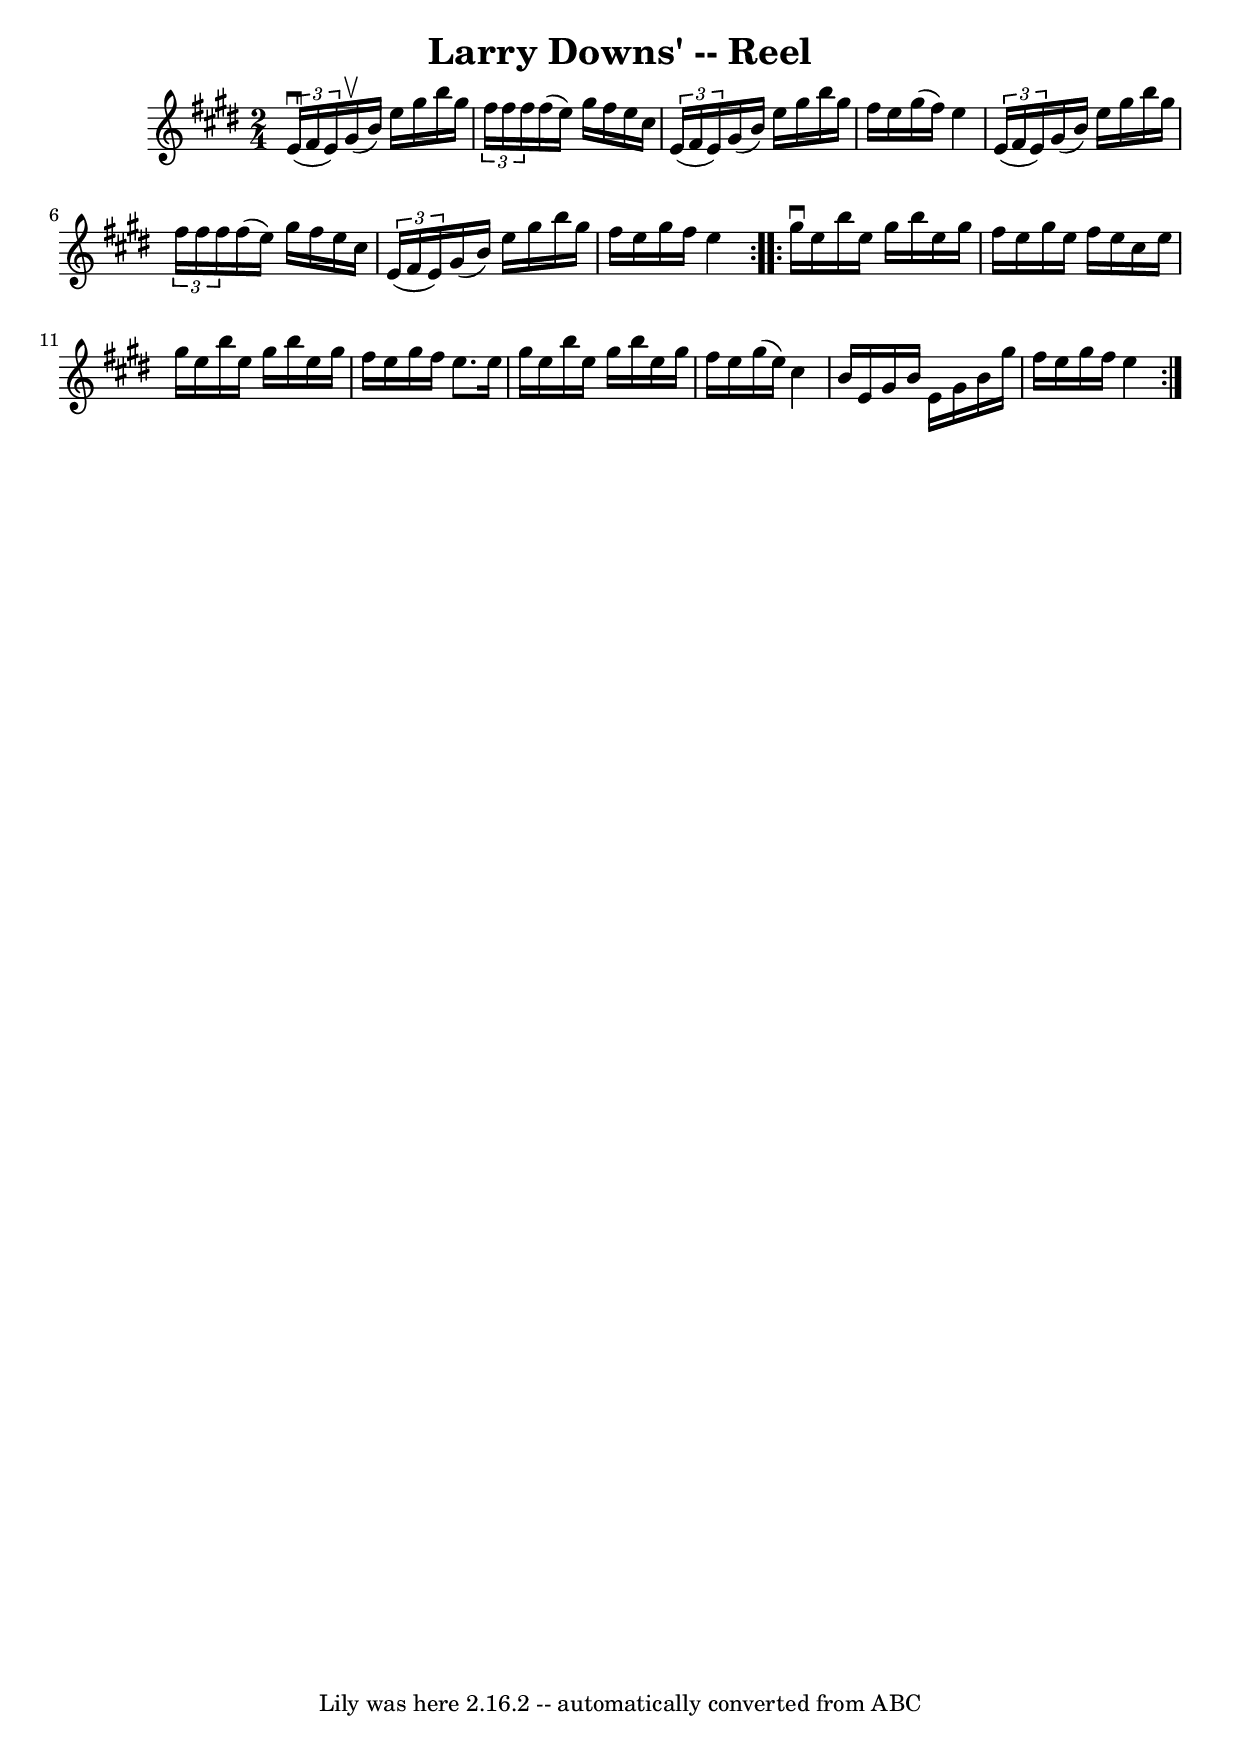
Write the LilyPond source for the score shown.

\version "2.7.40"
\include "Mammoth.ily"
\header {
	%% book = "Ryan's Mammoth Collection"
	crossRefNumber = "1"
	footnotes = "\\\\279"
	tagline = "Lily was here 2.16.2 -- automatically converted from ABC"
	title = "Larry Downs' -- Reel"
}
voicedefault =  {
\set Score.defaultBarType = "empty"

\repeat volta 2 {
\time 2/4 \key e \major   \times 2/3 { e'16^\downbow(fis'16 e'16) } 
 gis'16^\upbow(b'16) e''16 gis''16 b''16 gis''16    |
 
  \times 2/3 { fis''16 fis''16 fis''16  } fis''16 (e''16)   
gis''16 fis''16 e''16 cis''16    |
   \times 2/3 { e'16 (
fis'16 e'16) } gis'16 (b'16) e''16 gis''16 b''16    
gis''16    |
 fis''16 e''16 gis''16 (fis''16) e''4    
|
     \times 2/3 { e'16 (fis'16 e'16) } gis'16 (b'16) 
 e''16 gis''16 b''16 gis''16    |
   \times 2/3 { fis''16    
fis''16 fis''16  } fis''16 (e''16) gis''16 fis''16 e''16    
cis''16    |
   \times 2/3 { e'16 (fis'16 e'16) } gis'16 (
b'16) e''16 gis''16 b''16 gis''16    |
 fis''16 e''16  
 gis''16 fis''16 e''4    }     \repeat volta 2 { gis''16^\downbow   
e''16 b''16 e''16 gis''16 b''16 e''16 gis''16    |
   
fis''16 e''16 gis''16 e''16 fis''16 e''16 cis''16 e''16    
|
 gis''16 e''16 b''16 e''16 gis''16 b''16 e''16    
gis''16    |
 fis''16 e''16 gis''16 fis''16 e''8. e''16  
  |
 gis''16 e''16 b''16 e''16 gis''16 b''16 e''16  
 gis''16    |
 fis''16 e''16 gis''16 (e''16) cis''4    
|
 b'16 e'16 gis'16 b'16 e'16 gis'16 b'16 gis''16  
  |
 fis''16 e''16 gis''16 fis''16 e''4    }   
}

\score{
    <<

	\context Staff="default"
	{
	    \voicedefault 
	}

    >>
	\layout {
	}
	\midi {}
}
